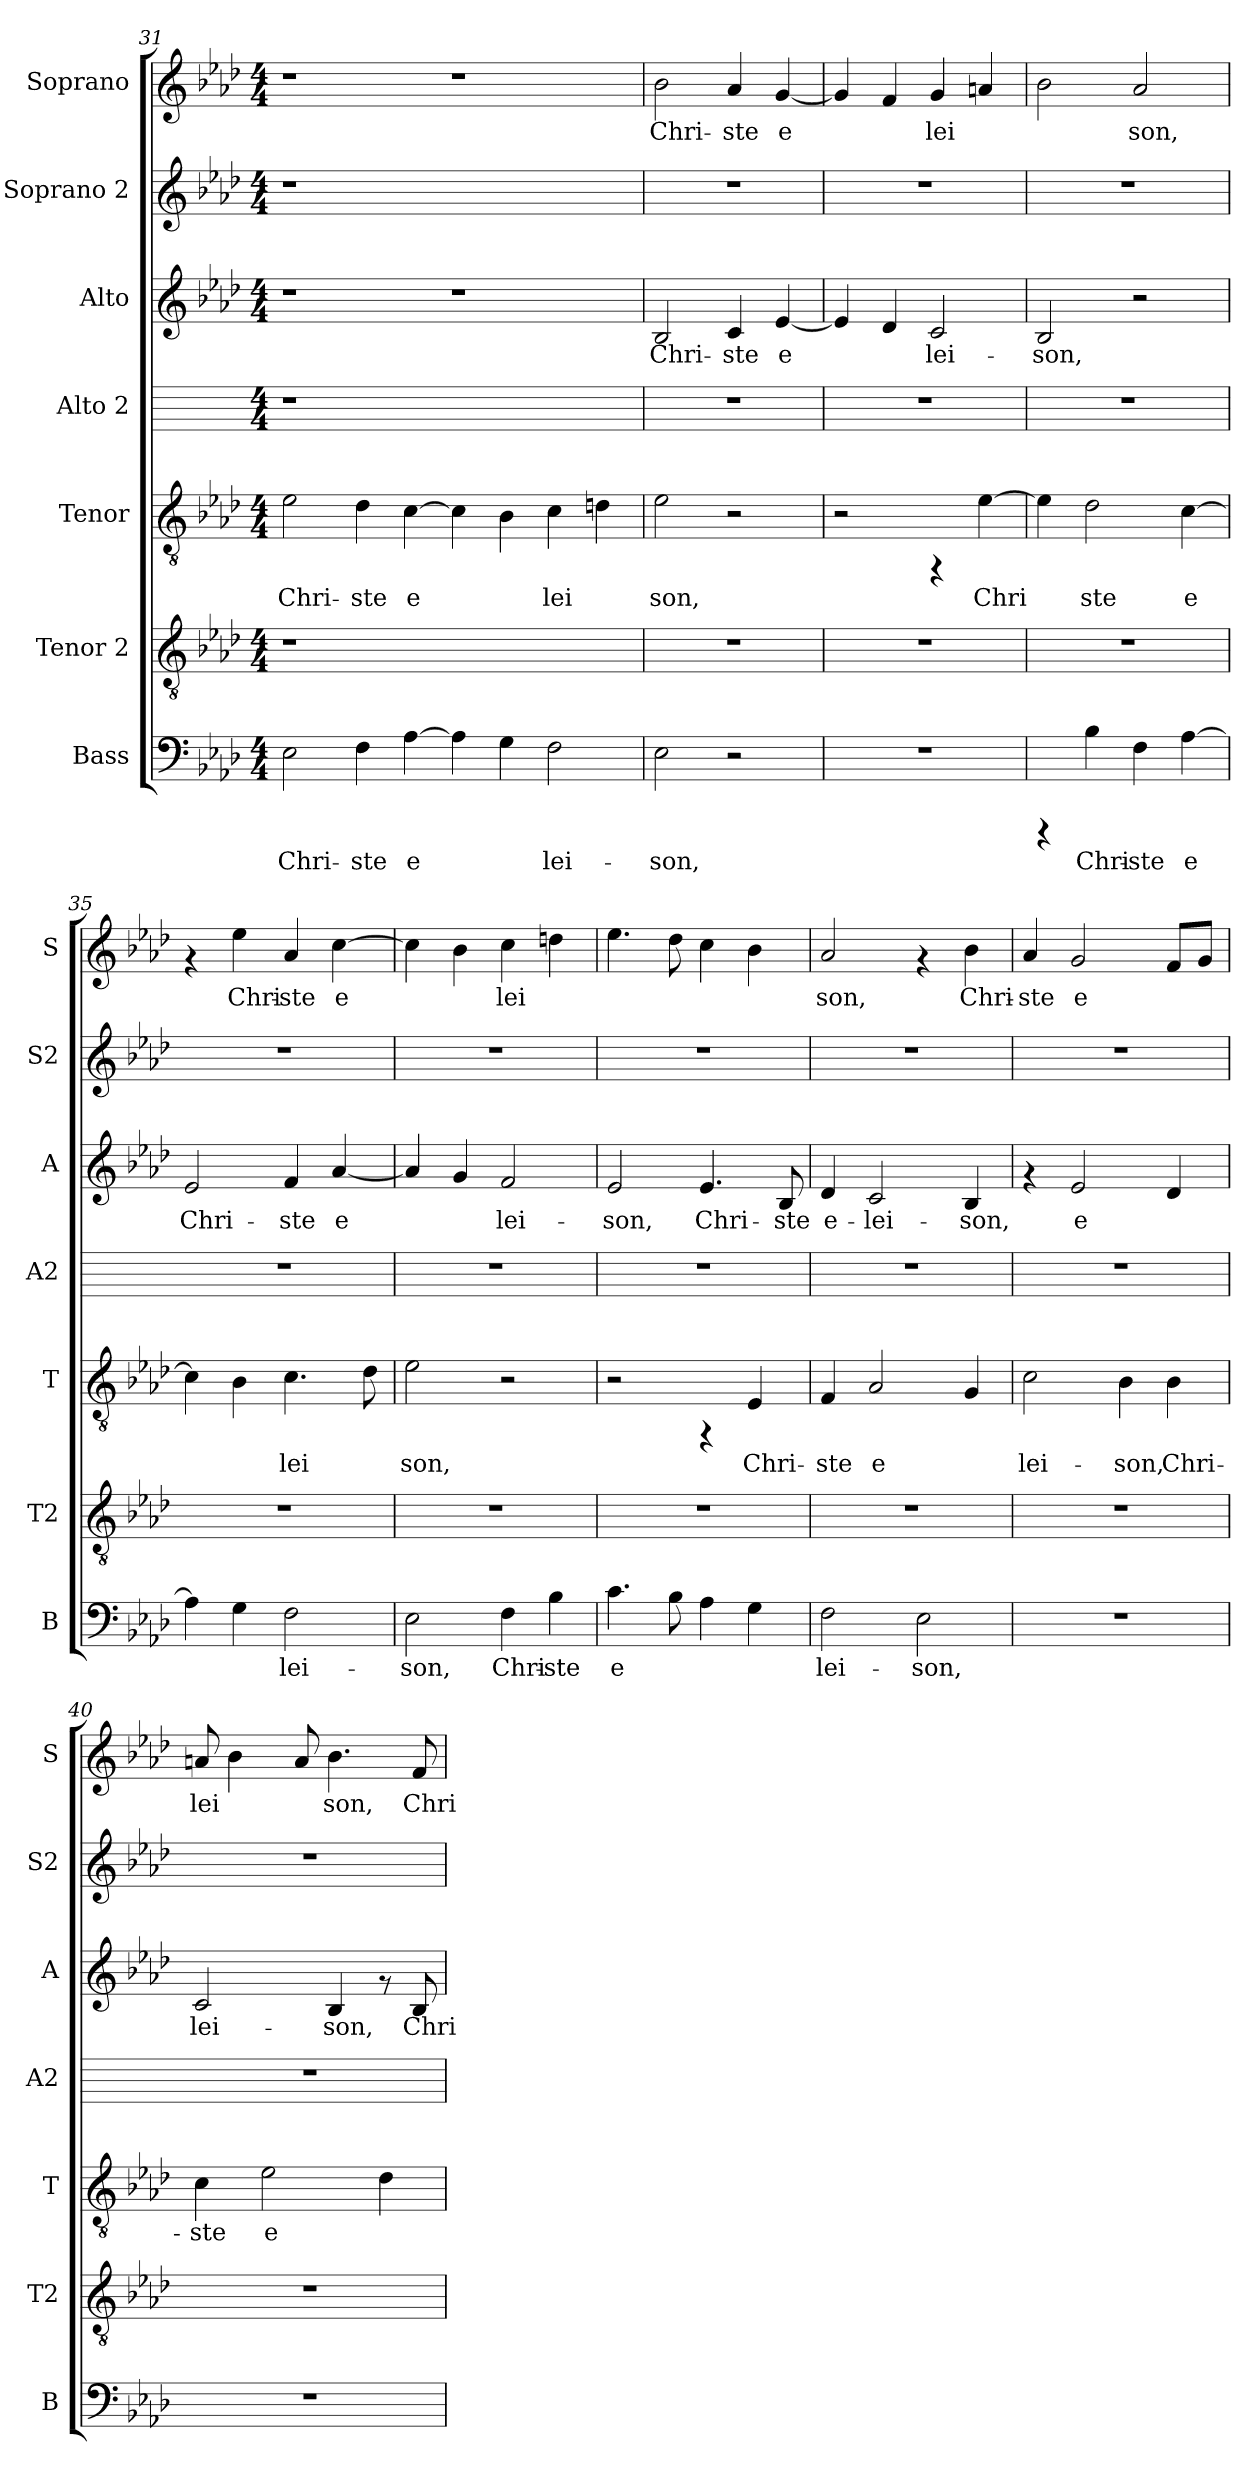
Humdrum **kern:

**kern	**text	**kern	**kern	**text	**kern	**kern	**text	**kern	**kern	**text
*part7	*part7	*part6	*part5	*part5	*part4	*part3	*part3	*part2	*part1	*part1
*staff7	*staff7	*staff6	*staff5	*staff5	*staff4	*staff3	*staff3	*staff2	*staff1	*staff1
*I"Bass	*	*I"Tenor 2	*I"Tenor	*	*I"Alto 2	*I"Alto	*	*I"Soprano 2	*I"Soprano	*
*I'B	*	*I'T2	*I'T	*	*I'A2	*I'A	*	*I'S2	*I'S	*
*clefF4	*	*clefGv2	*clefGv2	*	*	*clefG2	*	*clefG2	*clefG2	*
*k[b-e-a-d-]	*	*k[b-e-a-d-]	*k[b-e-a-d-]	*	*k[]	*k[b-e-a-d-]	*	*k[b-e-a-d-]	*k[b-e-a-d-]	*
*A-:	*	*A-:	*A-:	*	*C:	*A-:	*	*A-:	*A-:	*
*M4/4	*	*M4/4	*M4/4	*	*M4/4	*M4/4	*	*M4/4	*M4/4	*
=31	=31	=31	=31	=31	=31	=31	=31	=31	=31	=31
!	!LO:LY:b:cj	!	!	!LO:LY:b:cj	!	!	!	!	!	!
2E-\	Chri-	1r	2e-\	Chri-	1r	1r	.	1r	1r	.
!	!LO:LY:b:cj	!	!	!LO:LY:b:cj	!	!	!	!	!	!
4F\	-ste	.	4d-\	-ste	.	.	.	.	.	.
!	!LO:LY:b:cj	!	!	!LO:LY:b:cj	!	!	!	!	!	!
[>4A-\	e-	.	[>4c\	e-	.	.	.	.	.	.
!	!LO:LY:b:cj	!	!	!LO:LY:b:cj	!	!	!	!	!	!
4A-\]	--	1ryy	4c\]	--	1ryy	1r	.	1ryy	1r	.
!	!LO:LY:b:cj	!	!	!LO:LY:b:cj	!	!	!	!	!	!
4G\	--	.	4B-\	--	.	.	.	.	.	.
!	!LO:LY:b:cj	!	!	!LO:LY:b:cj	!	!	!	!	!	!
2F\	-lei-	.	4c\	-lei-	.	.	.	.	.	.
!	!	!	!	!LO:LY:b:cj	!	!	!	!	!	!
.	.	.	4dn\	--	.	.	.	.	.	.
!!LO:LB:g=z
=32	=32	=32	=32	=32	=32	=32	=32	=32	=32	=32
!	!LO:LY:b:cj	!	!	!LO:LY:b:cj	!	!	!LO:LY:b:cj	!	!	!LO:LY:b:cj
2E-\	-son,	1r	2e-\	-son,	1r	2B-/	Chri-	1r	2b-\	Chri-
!	!	!	!	!	!	!	!LO:LY:b:cj	!	!	!LO:LY:b:cj
2r	.	.	2r	.	.	4c/	-ste	.	4a-/	-ste
!	!	!	!	!	!	!	!LO:LY:b:cj	!	!	!LO:LY:b:cj
.	.	.	.	.	.	[<4e-/	e-	.	[<4g/	e-
=33	=33	=33	=33	=33	=33	=33	=33	=33	=33	=33
!	!	!	!	!	!	!	!LO:LY:b:cj	!	!	!LO:LY:b:cj
1r	.	1r	2r	.	1r	4e-/]	--	1r	4g/]	--
!	!	!	!	!	!	!	!LO:LY:b:cj	!	!	!LO:LY:b:cj
.	.	.	.	.	.	4d-/	--	.	4f/	--
!	!	!	!	!	!	!	!LO:LY:b:cj	!	!	!LO:LY:b:cj
.	.	.	4rFF	.	.	2c/	-lei-	.	4g/	-lei-
!	!	!	!	!LO:LY:b:cj	!	!	!	!	!	!LO:LY:b:cj
.	.	.	[>4e-\	Chri-	.	.	.	.	4an/	--
=34	=34	=34	=34	=34	=34	=34	=34	=34	=34	=34
!	!	!	!	!LO:LY:b:cj	!	!	!LO:LY:b:cj	!	!	!LO:LY:b:cj
4rCCC	.	1r	4e-\]	--	1r	2B-/	-son,	1r	2b-\	--
!	!LO:LY:b:cj	!	!	!LO:LY:b:cj	!	!	!	!	!	!
4B-\	Chri-	.	2d-\	-ste	.	.	.	.	.	.
!	!LO:LY:b:cj	!	!	!	!	!	!	!	!	!LO:LY:b:cj
4F\	-ste	.	.	.	.	2r	.	.	2a-/	-son,
!	!LO:LY:b:cj	!	!	!LO:LY:b:cj	!	!	!	!	!	!
[>4A-\	e-	.	[>4c\	e-	.	.	.	.	.	.
=35	=35	=35	=35	=35	=35	=35	=35	=35	=35	=35
!	!LO:LY:b:cj	!	!	!LO:LY:b:cj	!	!	!LO:LY:b:cj	!	!	!
4A-\]	--	1r	4c\]	--	1r	2e-/	Chri-	1r	4rf	.
!	!LO:LY:b:cj	!	!	!LO:LY:b:cj	!	!	!	!	!	!LO:LY:b:cj
4G\	--	.	4B-\	--	.	.	.	.	4ee-\	Chri-
!	!LO:LY:b:cj	!	!	!LO:LY:b:cj	!	!	!LO:LY:b:cj	!	!	!LO:LY:b:cj
2F\	-lei-	.	4.c\	-lei-	.	4f/	-ste	.	4a-/	-ste
!	!	!	!	!	!	!	!LO:LY:b:cj	!	!	!LO:LY:b:cj
.	.	.	.	.	.	[<4a-/	e-	.	[>4cc\	e-
!	!	!	!	!LO:LY:b:cj	!	!	!	!	!	!
.	.	.	8d-\	--	.	.	.	.	.	.
=36	=36	=36	=36	=36	=36	=36	=36	=36	=36	=36
!	!LO:LY:b:cj	!	!	!LO:LY:b:cj	!	!	!LO:LY:b:cj	!	!	!LO:LY:b:cj
2E-\	-son,	1r	2e-\	-son,	1r	4a-/]	--	1r	4cc\]	--
!	!	!	!	!	!	!	!LO:LY:b:cj	!	!	!LO:LY:b:cj
.	.	.	.	.	.	4g/	--	.	4b-\	--
!	!LO:LY:b:cj	!	!	!	!	!	!LO:LY:b:cj	!	!	!LO:LY:b:cj
4F\	Chri-	.	2r	.	.	2f/	-lei-	.	4cc\	-lei-
!	!LO:LY:b:cj	!	!	!	!	!	!	!	!	!LO:LY:b:cj
4B-\	-ste	.	.	.	.	.	.	.	4ddn\	--
=37	=37	=37	=37	=37	=37	=37	=37	=37	=37	=37
!	!LO:LY:b:cj	!	!	!	!	!	!LO:LY:b:cj	!	!	!LO:LY:b:cj
4.c\	e-	1r	2r	.	1r	2e-/	-son,	1r	4.ee-\	--
!	!LO:LY:b:cj	!	!	!	!	!	!	!	!	!LO:LY:b:cj
8B-\	--	.	.	.	.	.	.	.	8dd-\	--
!	!LO:LY:b:cj	!	!	!	!	!	!LO:LY:b:cj	!	!	!LO:LY:b:cj
4A-\	--	.	4rFF	.	.	4.e-/	Chri-	.	4cc\	--
!	!LO:LY:b:cj	!	!	!LO:LY:b:cj	!	!	!	!	!	!LO:LY:b:cj
4G\	--	.	4E-/	Chri-	.	.	.	.	4b-\	--
!	!	!	!	!	!	!	!LO:LY:b:cj	!	!	!
.	.	.	.	.	.	8B-/	-ste	.	.	.
=38	=38	=38	=38	=38	=38	=38	=38	=38	=38	=38
!	!LO:LY:b:cj	!	!	!LO:LY:b:cj	!	!	!LO:LY:b:cj	!	!	!LO:LY:b:cj
2F\	-lei-	1r	4F/	-ste	1r	4d-/	e-	1r	2a-/	-son,
!	!	!	!	!LO:LY:b:cj	!	!	!LO:LY:b:cj	!	!	!
.	.	.	2A-/	e-	.	2c/	-lei-	.	.	.
!	!LO:LY:b:cj	!	!	!	!	!	!	!	!	!
2E-\	-son,	.	.	.	.	.	.	.	4rf	.
!	!	!	!	!LO:LY:b:cj	!	!	!LO:LY:b:cj	!	!	!LO:LY:b:cj
.	.	.	4G/	--	.	4B-/	-son,	.	4b-\	Chri-
!!LO:LB:g=z
=39	=39	=39	=39	=39	=39	=39	=39	=39	=39	=39
!	!	!	!	!LO:LY:b:cj	!	!	!	!	!	!LO:LY:b:cj
1r	.	1r	2c\	-lei-	1r	4rf	.	1r	4a-/	-ste
!	!	!	!	!	!	!	!LO:LY:b:cj	!	!	!LO:LY:b:cj
.	.	.	.	.	.	2e-/	e-	.	2g/	e-
!	!	!	!	!LO:LY:b:cj	!	!	!	!	!	!
.	.	.	4B-\	-son,	.	.	.	.	.	.
!	!	!	!	!LO:LY:b:cj	!	!	!LO:LY:b:cj	!	!	!LO:LY:b:cj
.	.	.	4B-\	Chri-	.	4d-/	--	.	8f/L	--
!	!	!	!	!	!	!	!	!	!	!LO:LY:b:cj
.	.	.	.	.	.	.	.	.	8g/J	--
=40	=40	=40	=40	=40	=40	=40	=40	=40	=40	=40
!	!	!	!	!LO:LY:b:cj	!	!	!LO:LY:b:cj	!	!	!LO:LY:b:cj
1r	.	1r	4c\	-ste	1r	2c/	-lei-	1r	8an/	-lei-
!	!	!	!	!	!	!	!	!	!	!LO:LY:b:cj
.	.	.	.	.	.	.	.	.	4b-\	--
!	!	!	!	!LO:LY:b:cj	!	!	!	!	!	!
.	.	.	2e-\	e-	.	.	.	.	.	.
!	!	!	!	!	!	!	!	!	!	!LO:LY:b:cj
.	.	.	.	.	.	.	.	.	8a/	--
!	!	!	!	!	!	!	!LO:LY:b:cj	!	!	!LO:LY:b:cj
.	.	.	.	.	.	4B-/	-son,	.	4.b-\	-son,
!	!	!	!	!LO:LY:b:cj	!	!	!	!	!	!
.	.	.	4d-\	--	.	8rf	.	.	.	.
!	!	!	!	!	!	!	!LO:LY:b:cj	!	!	!LO:LY:b:cj
.	.	.	.	.	.	8B-/	Chri-	.	8f/	Chri-
=	=	=	=	=	=	=	=	=	=	=
*-	*-	*-	*-	*-	*-	*-	*-	*-	*-	*-
